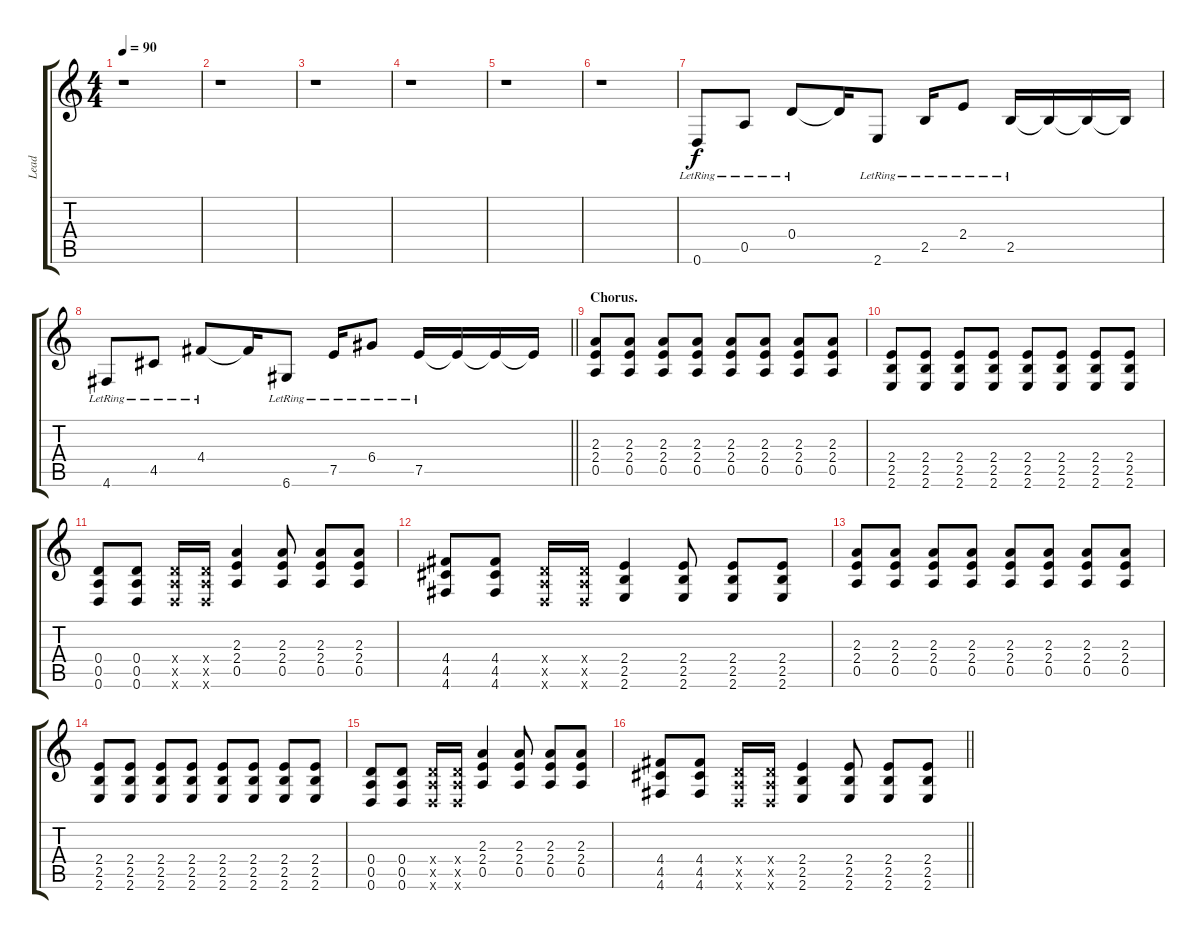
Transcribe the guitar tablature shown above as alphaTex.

\track ("Lead" "Lead") {instrument distortionguitar}
\staff {score tabs}
\tuning (E4 B3 G3 D3 A2 D2) {hide}
\ts (4 4)
\tempo 90
\clef g2
\ks c
r.1{dy f} |
r.1 |
r.1 |
r.1 |
r.1 |
r.1 |
0.6{lr}.8{instrument electricguitarclean} 0.5{lr}.8 0.4{lr}.8 0.4{t}.16 2.6{lr}.8 2.5{lr}.16 2.4{lr}.8 2.5{lr}.16 2.5{t}.16 2.5{t}.16 2.5{t}.16 |
\barLineRight lightlight
4.6{lr}.8{instrument electricguitarclean} 4.5{lr}.8 4.4{lr}.8 4.4{t}.16 6.6{lr}.8 7.5{lr}.16 6.4{lr}.8 7.5{lr}.16 7.5{t}.16 7.5{t}.16 7.5{t}.16 |
\section ("" "Chorus.")
(2.3 2.4 0.5).8{instrument distortionguitar} (2.3 2.4 0.5).8 (2.3 2.4 0.5).8 (2.3 2.4 0.5).8 (2.3 2.4 0.5).8 (2.3 2.4 0.5).8 (2.3 2.4 0.5).8 (2.3 2.4 0.5).8 |
(2.4 2.5 2.6).8 (2.4 2.5 2.6).8 (2.4 2.5 2.6).8 (2.4 2.5 2.6).8 (2.4 2.5 2.6).8 (2.4 2.5 2.6).8 (2.4 2.5 2.6).8 (2.4 2.5 2.6).8 |
(0.4 0.5 0.6).8 (0.4 0.5 0.6).8 (0.4{x} 0.5{x} 0.6{x}).16 (0.4{x} 0.5{x} 0.6{x}).16 (2.3 2.4 0.5).4 (2.3 2.4 0.5).8 (2.3 2.4 0.5).8 (2.3 2.4 0.5).8 |
(4.4 4.5 4.6).8 (4.4 4.5 4.6).8 (0.4{x} 0.5{x} 0.6{x}).16 (0.4{x} 0.5{x} 0.6{x}).16 (2.4 2.5 2.6).4 (2.4 2.5 2.6).8 (2.4 2.5 2.6).8 (2.4 2.5 2.6).8 |
(2.3 2.4 0.5).8 (2.3 2.4 0.5).8 (2.3 2.4 0.5).8 (2.3 2.4 0.5).8 (2.3 2.4 0.5).8 (2.3 2.4 0.5).8 (2.3 2.4 0.5).8 (2.3 2.4 0.5).8 |
(2.4 2.5 2.6).8 (2.4 2.5 2.6).8 (2.4 2.5 2.6).8 (2.4 2.5 2.6).8 (2.4 2.5 2.6).8 (2.4 2.5 2.6).8 (2.4 2.5 2.6).8 (2.4 2.5 2.6).8 |
(0.4 0.5 0.6).8 (0.4 0.5 0.6).8 (0.4{x} 0.5{x} 0.6{x}).16 (0.4{x} 0.5{x} 0.6{x}).16 (2.3 2.4 0.5).4 (2.3 2.4 0.5).8 (2.3 2.4 0.5).8 (2.3 2.4 0.5).8 |
\barLineRight lightlight
(4.4 4.5 4.6).8 (4.4 4.5 4.6).8 (0.4{x} 0.5{x} 0.6{x}).16 (0.4{x} 0.5{x} 0.6{x}).16 (2.4 2.5 2.6).4 (2.4 2.5 2.6).8 (2.4 2.5 2.6).8 (2.4 2.5 2.6).8
